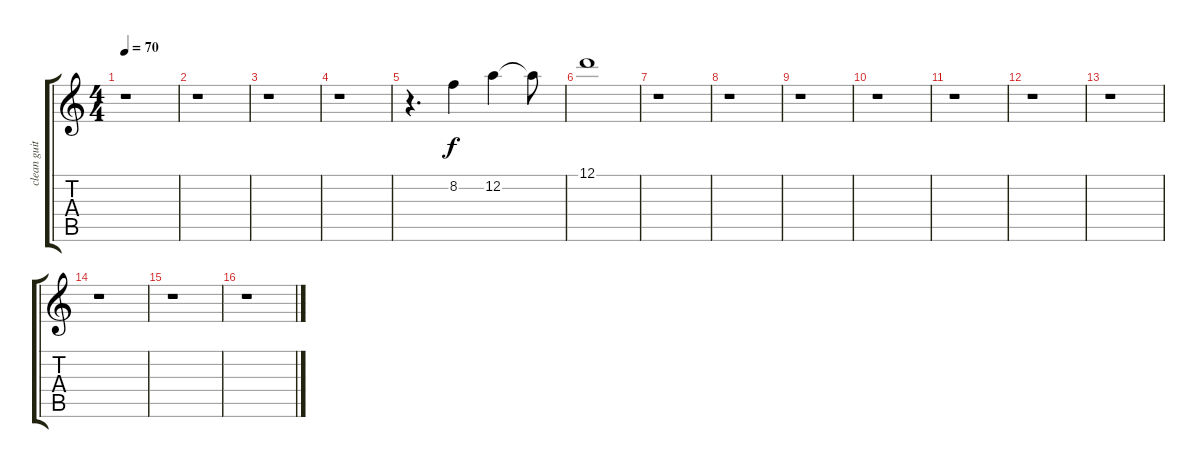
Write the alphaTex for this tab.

\track ("clean guitar2" "clean guit") {instrument electricguitarclean}
\staff {score tabs}
\tuning (D4 A3 F3 C3 G2 D2) {hide}
\ts (4 4)
\tempo 70
\clef g2
\ks c
r.1{dy f instrument electricguitarclean} |
r.1 |
r.1 |
r.1 |
r.4{d} 8.2.4 12.2.4 12.2{t}.8 |
12.1.1 |
r.1 |
r.1 |
r.1 |
r.1 |
r.1 |
r.1 |
r.1 |
r.1 |
r.1 |
r.1
